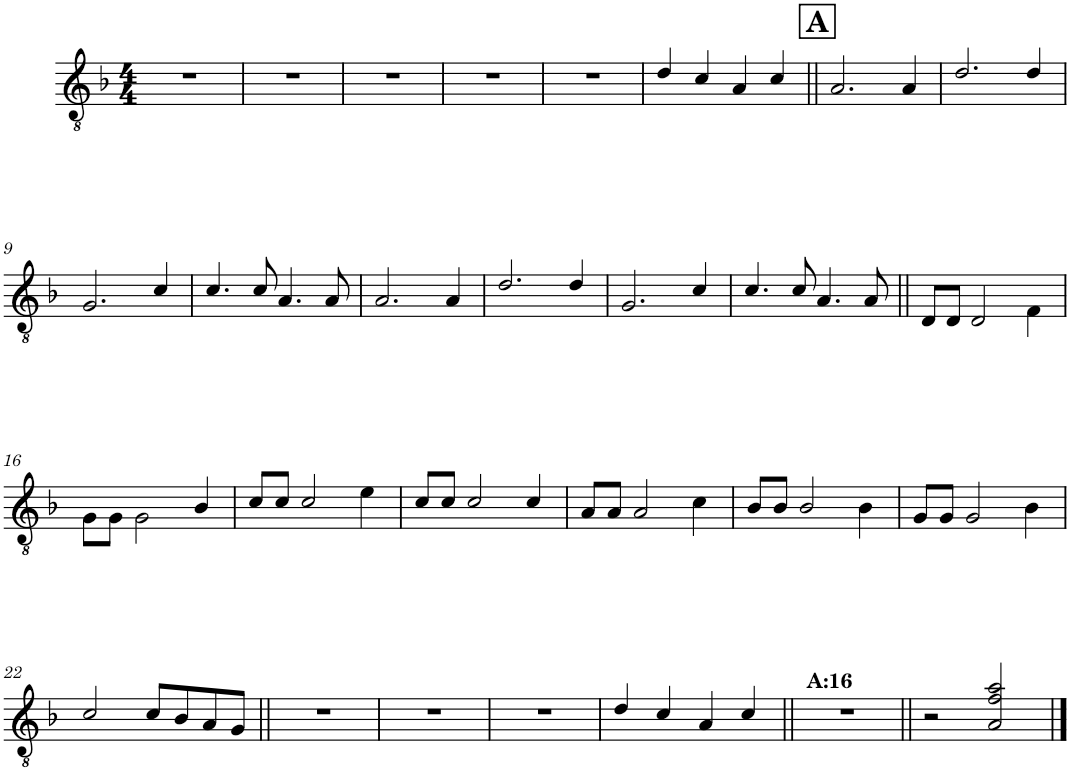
**kern
*part1
*staff1
*I"Trombone
*I'Tbn.
*clefGv2
*Trd1c2
*k[b-]
*M4/4
=1
1r
=2
1r
=3
1r
=4
1r
=5
1r
=6
4d/
4c/
4A/
4c/
!!LO:REH:place=s1:a:B:cj:fs=14:t=A
=7||
2.A/
4A/
=8
2.d/
4d/
!!LO:LB:g=z
=9
2.G/
4c/
=10
4.c/
8c/
4.A/
8A/
=11
2.A/
4A/
=12
2.d/
4d/
=13
2.G/
4c/
=14
4.c/
8c/
4.A/
8A/
=15||
8D/L
8D/J
2D/
4F\
!!LO:LB:g=z
=16
8G\L
8G\J
2G\
4B-/
=17
8c/L
8c/J
2c/
4e\
=18
8c/L
8c/J
2c/
4c/
=19
8A/L
8A/J
2A/
4c\
=20
8B-/L
8B-/J
2B-/
4B-\
=21
8G/L
8G/J
2G/
4B-\
!!LO:LB:g=z
=22
2c/
8c/L
8B-/
8A/
8G/J
=23||
1r
=24
1r
=25
1r
=26
4d/
4c/
4A/
4c/
=27||
!LO:TX:a:B:t=A&colon;16
1r
=28||
2r
2A/ 2f/ 2a/
==
*-
